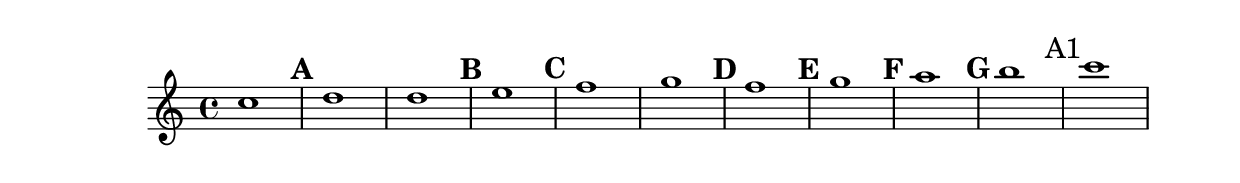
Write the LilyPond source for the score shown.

\version "2.19.31"

% See http://lilypond.org/doc/v2.15/Documentation/notation/bars.html#rehearsal-marks

\layout {
% Don't justify the output
  ragged-right = ##t
}

downarrow = \markup {
  \with-color #red
  \center-column {
    \combine
    \draw-line #'(0 . 2)
    \arrow-head #Y #DOWN ##t
  }
}

#(define 
  (bjv-format-mark-boxed-letters mark context)
  (make-bold-markup
   (make-rounded-box-markup
    (make-markletter-markup
     (1- mark)))))

melody = \relative c'' { 
  c1 \set Score.markFormatter = #bjv-format-mark-boxed-letters \mark \default
  d 
  d \set Score.markFormatter = #format-mark-numbers \mark \default
  e \mark \default
  f
  g \set Score.markFormatter = #format-mark-letters \mark \default
  f \set Score.markFormatter = #format-mark-box-numbers \mark \default
  g \set Score.markFormatter = #format-mark-circle-numbers \mark \default
  a \set Score.markFormatter = #format-mark-circle-letters \mark \default
  b \mark "A1"
  c
  
}

\score 
{
  <<
    \new Staff = "singer" << 
      \new Voice = "vocal" { \melody }
    >>
  >>
  
}
